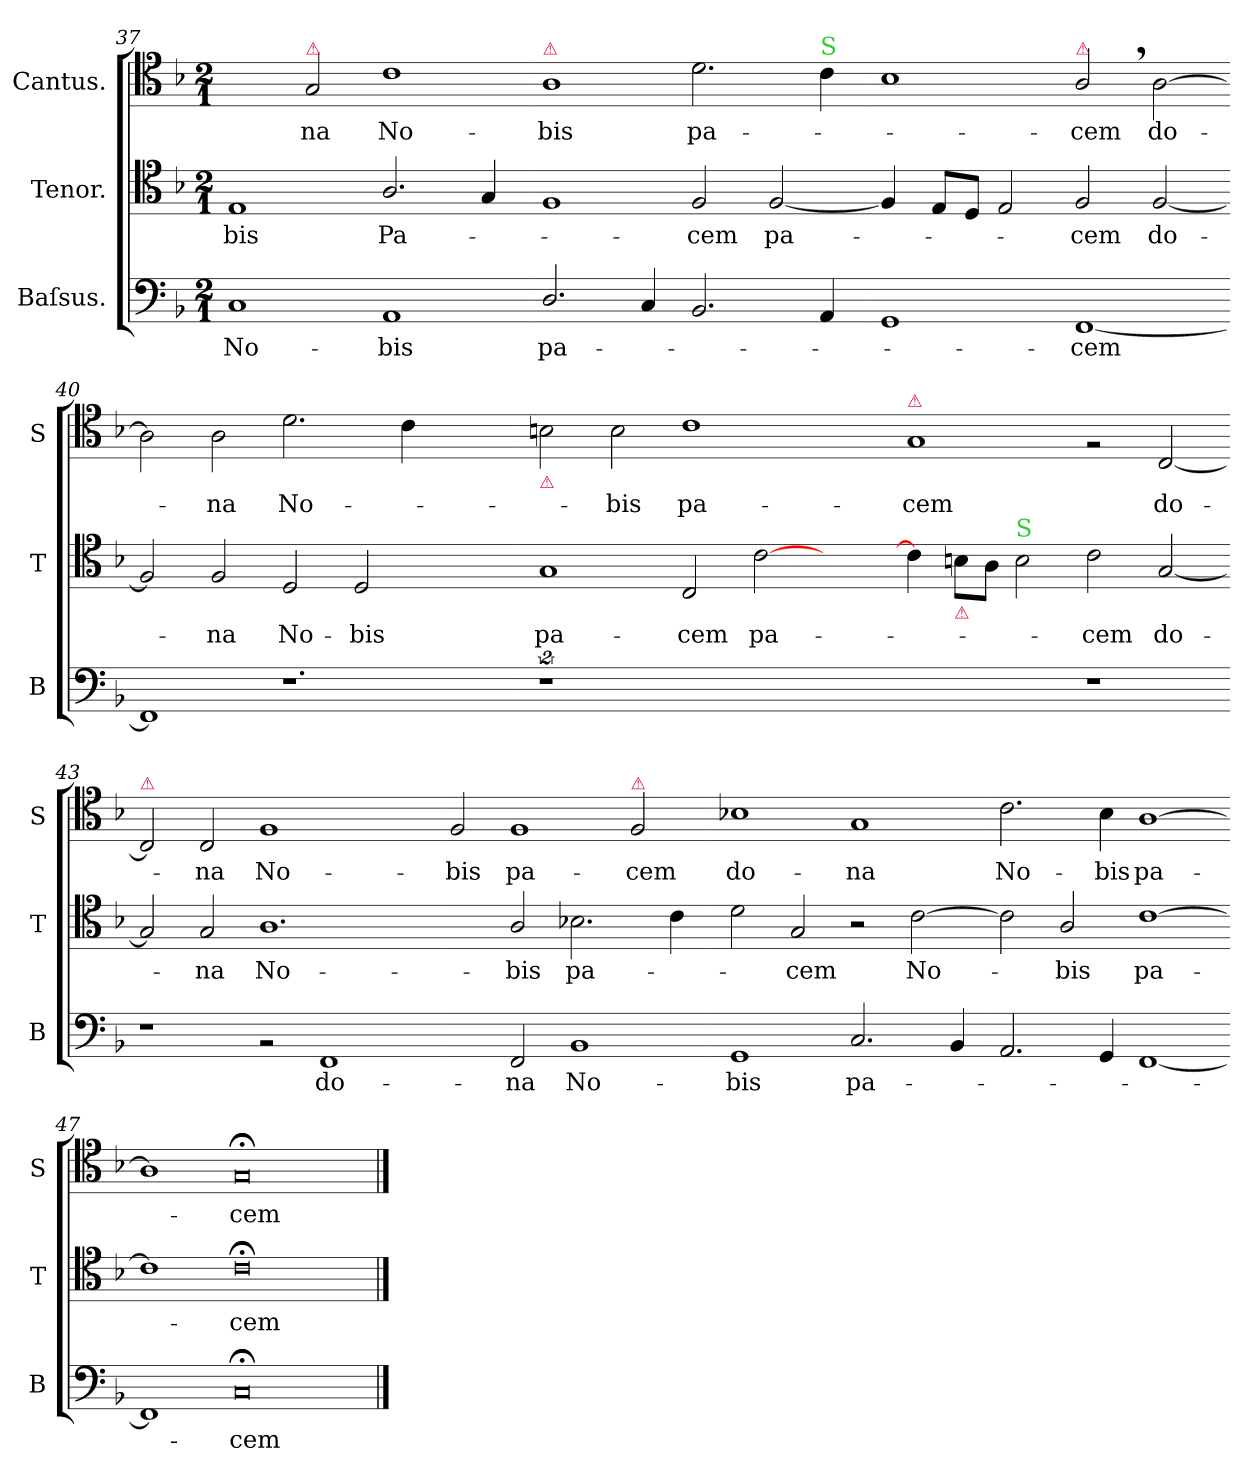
**kern	**text	**kern	**text	**kern	**text
*part3	*part3	*part2	*part2	*part1	*part1
*staff3	*staff3	*staff2	*staff2	*staff1	*staff1
*I"Baſsus.	*	*I"Tenor.	*	*I"Cantus.	*
*I'B	*	*I'T	*	*I'S	*
*clefF4	*	*clefC4	*	*clefC4	*
*k[b-]	*	*k[b-]	*	*k[b-]	*
*M2/1	*	*M2/1	*	*M2/1	*
=37	=37	=37	=37	=37	=37
1C	No-	1E	-bis	2ryy	.
!	!	!	!	!LO:TX:a:color=crimson:t=⚠	!
.	.	.	.	2G/	-na
1AA	-bis	2.A/	Pa-	1c	No-
.	.	4G/	.	.	.
=38-	=38-	=38-	=38-	=38-	=38-
!	!	!	!	!LO:TX:a:color=crimson:t=⚠	!
2.D/	pa-	1F	.	1A	-bis
4C/	.	.	.	.	.
2.BB-/	.	2F/	-cem	2.d\	pa-
.	.	[2F/	pa-	.	.
!	!	!	!	!LO:TX:a:color=limegreen:t=S	!
4AA/	.	.	.	4c\	.
=39-	=39-	=39-	=39-	=39-	=39-
1GG	.	4F/]	.	1B-	.
.	.	8E/L	.	.	.
.	.	8D/J	.	.	.
.	.	2E/	.	.	.
!	!	!	!	!LO:TX:a:color=crimson:t=⚠	!
[1FF	-cem	2F/	-cem	2A,</	-cem
.	.	[2F/	do-	[2A\	do-
=40-	=40-	=40-	=40-	=40-	=40-
1FF]	.	2F/]	.	2A\]	.
.	.	2F/	-na	2A\	-na
1.r	.	2D/	No-	2.d\	No-
.	.	2D/	-bis	.	.
.	.	.	.	4c\	.
.	.	2ryy	.	2ryy	.
=41-	=41-	=41-	=41-	=41-	=41-
!	!	!	!	!LO:TX:b:color=crimson:t=⚠	!
2%5r	.	1G	pa-	2Bn\	.
.	.	.	.	2B\	-bis
.	.	2C/	-cem	1c	pa-
.	.	[2c\	pa-	.	.
.	.	2ryy	.	2ryy	.
=42-	=42-	=42-	=42-	=42-	=42-
!	!	!	!	!LO:TX:a:color=crimson:t=⚠	!
1ryy	.	4c\]	.	1G	-cem
!	!	!LO:TX:b:color=crimson:t=⚠	!	!	!
.	.	8Bn\L	.	.	.
.	.	8A\J	.	.	.
!	!	!LO:TX:a:color=limegreen:t=S	!	!	!
.	.	2B\	.	.	.
1r	.	2c\	-cem	2rF	.
!	!	!	!	!	!LO:LY:i
.	.	[2G/	do-	[2C/	do-
=43-	=43-	=43-	=43-	=43-	=43-
!	!	!	!	!LO:TX:a:color=crimson:t=⚠	!
1r	.	2G/]	.	2C/]	.
!	!	!	!	!	!LO:LY:i
.	.	2G/	-na	2C/	-na
!	!	!	!	!	!LO:LY:i
2rBB	.	1.A	No-	1F	No-
!	!LO:LY:i	!	!	!	!
1FF/	do-	.	.	.	.
.	.	.	.	2ryy	.
=44-	=44-	=44-	=44-	=44-	=44-
!	!	!	!	!	!LO:LY:i
2ryy	.	2ryy	.	2F/	-bis
!	!LO:LY:i	!	!	!	!LO:LY:i
2FF/	-na	2A/	-bis	1F	pa-
!	!LO:LY:i	!	!	!	!
1BB-	No-	2.B-X\	pa-	.	.
!	!	!	!	!LO:TX:a:color=crimson:t=⚠	!
!	!	!	!	!	!LO:LY:i
.	.	.	.	2F/	-cem
.	.	4c\	.	.	.
=45-	=45-	=45-	=45-	=45-	=45-
!	!LO:LY:i	!	!	!	!LO:LY:i
1GG	-bis	2d\	.	1B-X	do-
.	.	2G/	-cem	.	.
!	!LO:LY:i	!	!	!	!LO:LY:i
2.C/	pa-	2r	.	1G	-na
!	!	!	!LO:LY:i	!	!
.	.	[2c\	No-	.	.
4BB-/	.	.	.	.	.
=46-	=46-	=46-	=46-	=46-	=46-
!	!	!	!	!	!LO:LY:i
2.AA/	.	2c\]	.	2.c\	No-
!	!	!	!LO:LY:i	!	!
.	.	2A/	-bis	.	.
!	!	!	!	!	!LO:LY:i
4GG/	.	.	.	4B-\	-bis
!	!	!	!LO:LY:i	!	!LO:LY:i
[1FF	.	[1c	pa-	[1A	pa-
=47-	=47-	=47-	=47-	=47-	=47-
1FF]	.	1c]	.	1A]	.
!	!LO:LY:i	!	!LO:LY:i	!	!LO:LY:i
0C;<;	-cem	0c;<;	-cem	0G;<;	-cem
==	==	==	==	==	==
*-	*-	*-	*-	*-	*-
